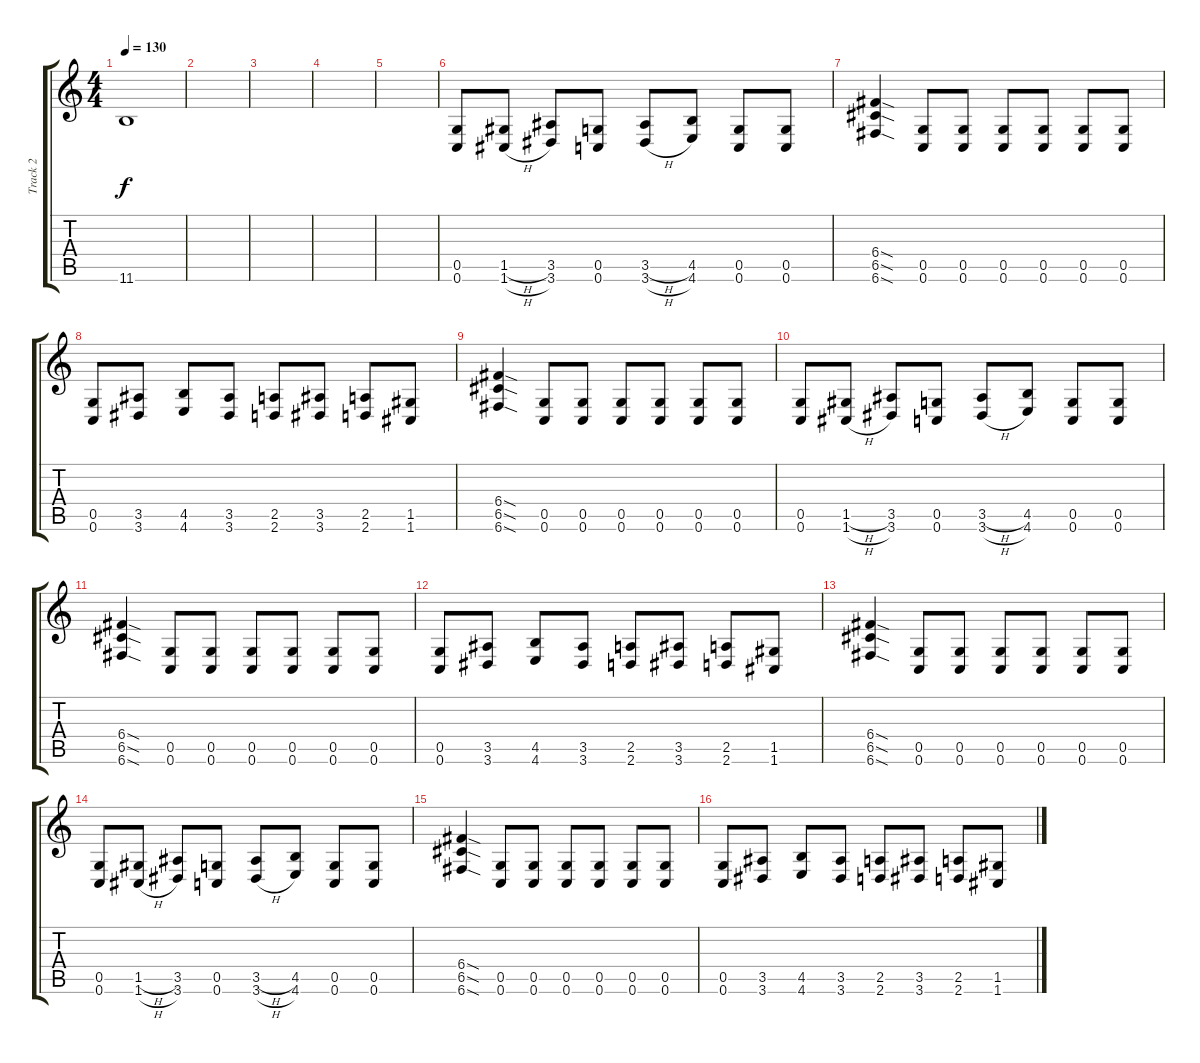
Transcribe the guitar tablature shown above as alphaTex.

\track ("Track 2" "Track 2") {instrument distortionguitar}
\staff {score tabs}
\tuning (D4 A3 F3 C3 G2 C2) {hide}
\ts (4 4)
\tempo 130
\clef g2
\ks c
11.6{t}.1{dy f} |
|
|
|
|
(0.5 0.6).8 (1.5{h} 1.6{h}).8 (3.5 3.6).8 (0.5 0.6).8 (3.5{h} 3.6{h}).8 (4.5 4.6).8 (0.5 0.6).8 (0.5 0.6).8 |
(6.4{sod} 6.5{sod} 6.6{sod}).4 (0.5 0.6).8 (0.5 0.6).8 (0.5 0.6).8 (0.5 0.6).8 (0.5 0.6).8 (0.5 0.6).8 |
(0.5 0.6).8 (3.5 3.6).8 (4.5 4.6).8 (3.5 3.6).8 (2.5 2.6).8 (3.5 3.6).8 (2.5 2.6).8 (1.5 1.6).8 |
(6.4{sod} 6.5{sod} 6.6{sod}).4 (0.5 0.6).8 (0.5 0.6).8 (0.5 0.6).8 (0.5 0.6).8 (0.5 0.6).8 (0.5 0.6).8 |
(0.5 0.6).8 (1.5{h} 1.6{h}).8 (3.5 3.6).8 (0.5 0.6).8 (3.5{h} 3.6{h}).8 (4.5 4.6).8 (0.5 0.6).8 (0.5 0.6).8 |
(6.4{sod} 6.5{sod} 6.6{sod}).4 (0.5 0.6).8 (0.5 0.6).8 (0.5 0.6).8 (0.5 0.6).8 (0.5 0.6).8 (0.5 0.6).8 |
(0.5 0.6).8 (3.5 3.6).8 (4.5 4.6).8 (3.5 3.6).8 (2.5 2.6).8 (3.5 3.6).8 (2.5 2.6).8 (1.5 1.6).8 |
(6.4{sod} 6.5{sod} 6.6{sod}).4 (0.5 0.6).8 (0.5 0.6).8 (0.5 0.6).8 (0.5 0.6).8 (0.5 0.6).8 (0.5 0.6).8 |
(0.5 0.6).8 (1.5{h} 1.6{h}).8 (3.5 3.6).8 (0.5 0.6).8 (3.5{h} 3.6{h}).8 (4.5 4.6).8 (0.5 0.6).8 (0.5 0.6).8 |
(6.4{sod} 6.5{sod} 6.6{sod}).4 (0.5 0.6).8 (0.5 0.6).8 (0.5 0.6).8 (0.5 0.6).8 (0.5 0.6).8 (0.5 0.6).8 |
(0.5 0.6).8 (3.5 3.6).8 (4.5 4.6).8 (3.5 3.6).8 (2.5 2.6).8 (3.5 3.6).8 (2.5 2.6).8 (1.5 1.6).8
